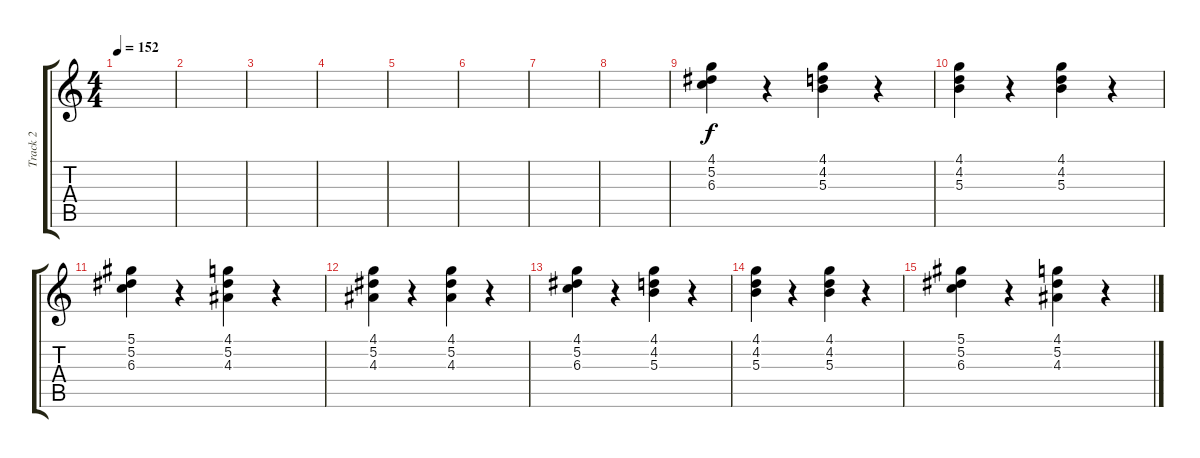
\track ("Track 2" "Track 2") {instrument electricguitarclean}
\staff {score tabs}
\tuning (Eb4 Bb3 Gb3 Db3 Ab2 Eb2) {hide}
\ts (4 4)
\tempo 152
\clef g2
\ks c
|
|
|
|
|
|
|
|
(4.1 5.2 6.3).4 r.4 (4.1 4.2 5.3).4 r.4 |
(4.1 4.2 5.3).4 r.4 (4.1 4.2 5.3).4 r.4 |
(5.1 5.2 6.3).4 r.4 (4.1 5.2 4.3).4 r.4 |
(4.1 5.2 4.3).4 r.4 (4.1 5.2 4.3).4 r.4 |
(4.1 5.2 6.3).4 r.4 (4.1 4.2 5.3).4 r.4 |
(4.1 4.2 5.3).4 r.4 (4.1 4.2 5.3).4 r.4 |
(5.1 5.2 6.3).4 r.4 (4.1 5.2 4.3).4 r.4
